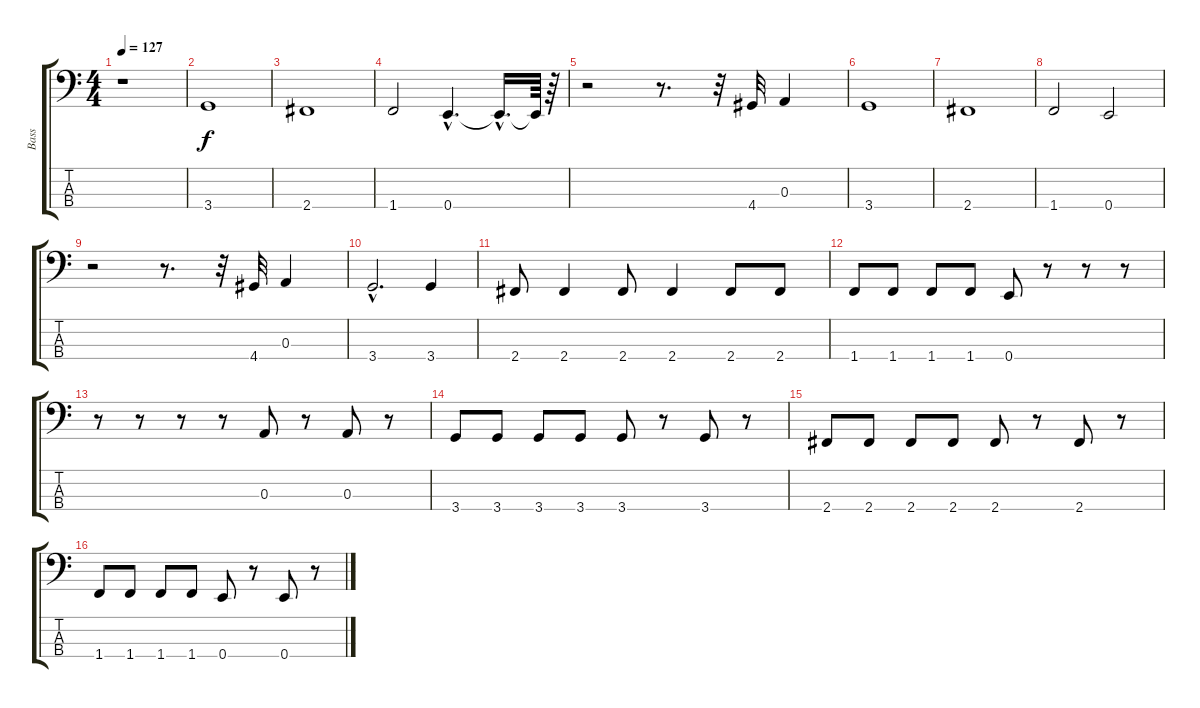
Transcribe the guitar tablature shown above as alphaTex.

\track ("Bass                " "Bass      ") {instrument electricbassfinger}
\staff {score tabs}
\tuning (G2 D2 A1 E1) {hide}
\ts (4 4)
\tempo 127
\clef f4
\ks c
r.1{dy f} |
3.4.1 |
2.4.1 |
1.4.2 0.4{hac}.4{d} 0.4{hac t}.16{d} 0.4{t}.64 r.64 |
r.2 r.8{d} r.32 4.4.32 0.3.4 |
3.4.1 |
2.4.1 |
1.4.2 0.4.2 |
r.2 r.8{d} r.32 4.4.32 0.3.4 |
3.4{hac}.2{d} 3.4.4 |
2.4.8 2.4.4 2.4.8 2.4.4 2.4.8 2.4.8 |
1.4.8 1.4.8 1.4.8 1.4.8 0.4.8 r.8 r.8 r.8 |
r.8 r.8 r.8 r.8 0.3.8 r.8 0.3.8 r.8 |
3.4.8 3.4.8 3.4.8 3.4.8 3.4.8 r.8 3.4.8 r.8 |
2.4.8 2.4.8 2.4.8 2.4.8 2.4.8 r.8 2.4.8 r.8 |
1.4.8 1.4.8 1.4.8 1.4.8 0.4.8 r.8 0.4.8 r.8
